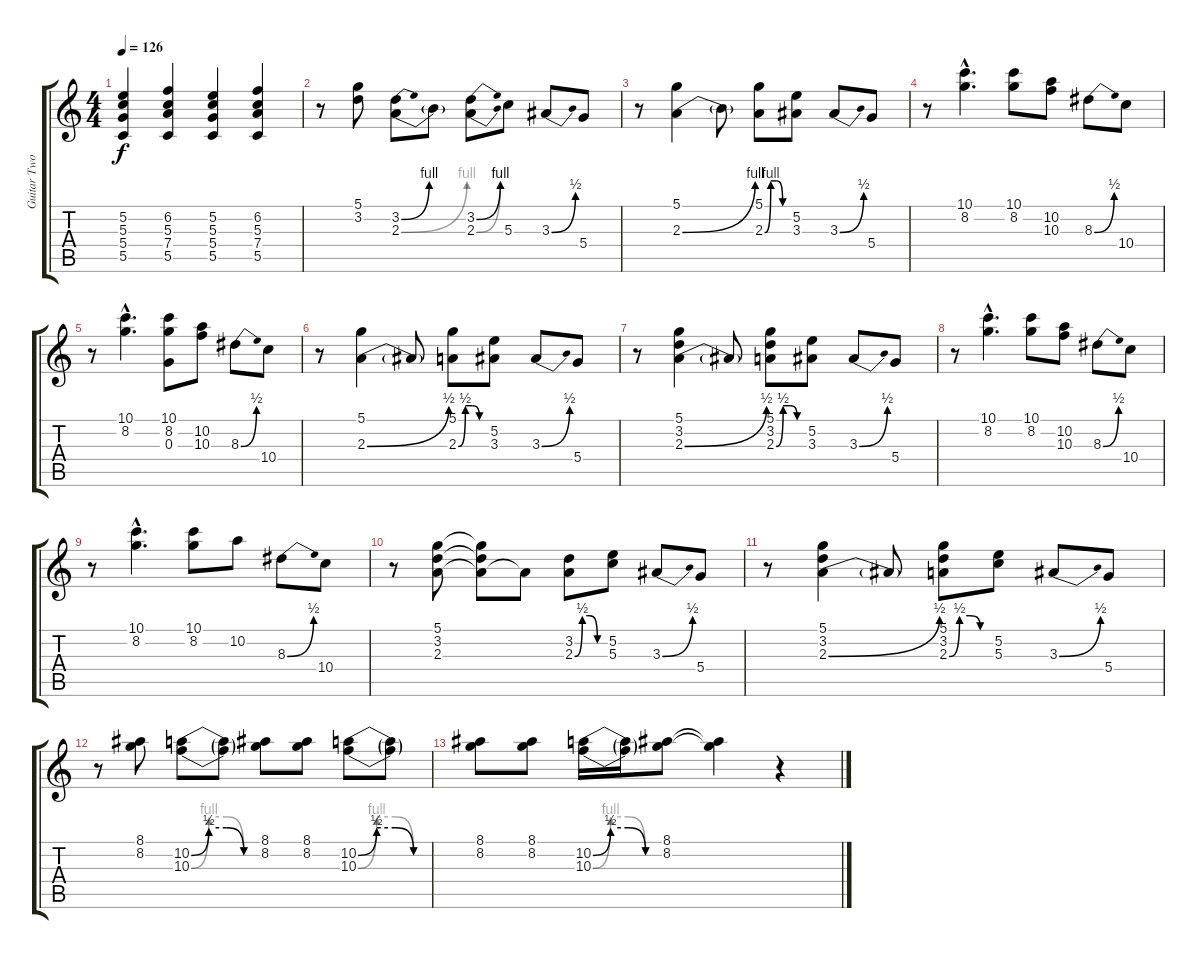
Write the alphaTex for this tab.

\track ("Guitar Two" "Guitar Two") {instrument electricguitarclean}
\staff {score tabs}
\tuning (D4 B3 G3 D3 G2 D2) {hide}
\ts (4 4)
\tempo 126
\clef g2
\ks c
(5.2 5.3 5.4 5.5).4{dy f} (6.2 5.3 7.4 5.5).4 (5.2 5.3 5.4 5.5).4 (6.2 5.3 7.4 5.5).4 |
r.8 (5.1 3.2).8 (3.2{be (bend 0 0 60 4)} 2.3{be (bend 0 0 60 4)}).8 2.3{t}.8 (3.2{be (bend 0 0 60 4)} 2.3{be (bend 0 0 60 4)}).8 5.3.8 3.3{be (bend 0 0 60 2)}.8 5.4.8 |
r.8 (5.1 2.3{be (bend 0 0 60 4)}).4 2.3{t}.8 (5.1 2.3{be (custom 0 0 15 4 30 4 45 0 60 0)}).8 (5.2 3.3).8 3.3{be (bend 0 0 60 2)}.8 5.4.8 |
r.8 (10.1{hac} 8.2{hac}).4{d} (10.1 8.2).8 (10.2 10.3).8 8.3{be (bend 0 0 60 2)}.8 10.4.8 |
r.8 (10.1{hac} 8.2{hac}).4{d} (10.1 8.2 0.3).8 (10.2 10.3).8 8.3{be (bend 0 0 60 2)}.8 10.4.8 |
r.8 (5.1 2.3{be (bend 0 0 60 2)}).4 2.3{t}.8 (5.1 2.3{be (custom 0 0 15 2 30 2 45 0 60 0)}).8 (5.2 3.3).8 3.3{be (bend 0 0 60 2)}.8 5.4.8 |
r.8 (5.1 3.2 2.3{be (bend 0 0 60 2)}).4 2.3{t}.8 (5.1 3.2 2.3{be (custom 0 0 15 2 30 2 45 0 60 0)}).8 (5.2 3.3).8 3.3{be (bend 0 0 60 2)}.8 5.4.8 |
r.8 (10.1{hac} 8.2{hac}).4{d} (10.1 8.2).8 (10.2 10.3).8 8.3{be (bend 0 0 60 2)}.8 10.4.8 |
r.8 (10.1{hac} 8.2{hac}).4{d} (10.1 8.2).8 10.2.8 8.3{be (bend 0 0 60 2)}.8 10.4.8 |
r.8 (5.1 3.2 2.3).8 (5.1{t} 3.2{t} 2.3{t}).8 2.3{t}.8 (3.2 2.3{be (custom 0 0 15 2 30 2 45 0 60 0)}).8 (5.2 5.3).8 3.3{be (bend 0 0 60 2)}.8 5.4.8 |
r.8 (5.1 3.2 2.3{be (bend 0 0 60 2)}).4 2.3{t}.8 (5.1 3.2 2.3{be (custom 0 0 15 2 30 2 45 0 60 0)}).8 (5.2 5.3).8 3.3{be (bend 0 0 60 2)}.8 5.4.8 |
r.8 (8.1 8.2).8 (10.2{be (custom 0 0 15 2 30 2 45 0 60 0)} 10.3{be (custom 0 0 15 4 30 4 45 0 60 0)}).8 (10.2{t} 10.3{t}).8 (8.1 8.2).8 (8.1 8.2).8 (10.2{be (custom 0 0 15 2 30 2 45 0 60 0)} 10.3{be (custom 0 0 15 4 30 4 45 0 60 0)}).8 (10.2{t} 10.3{t}).8 |
(8.1 8.2).8 (8.1 8.2).8 (10.2{be (custom 0 0 15 2 30 2 45 0 60 0)} 10.3{be (custom 0 0 15 4 30 4 45 0 60 0)}).16 (10.2{t} 10.3{t}).16 (8.1 8.2).8 (8.1{t} 8.2{t}).4 r.4
